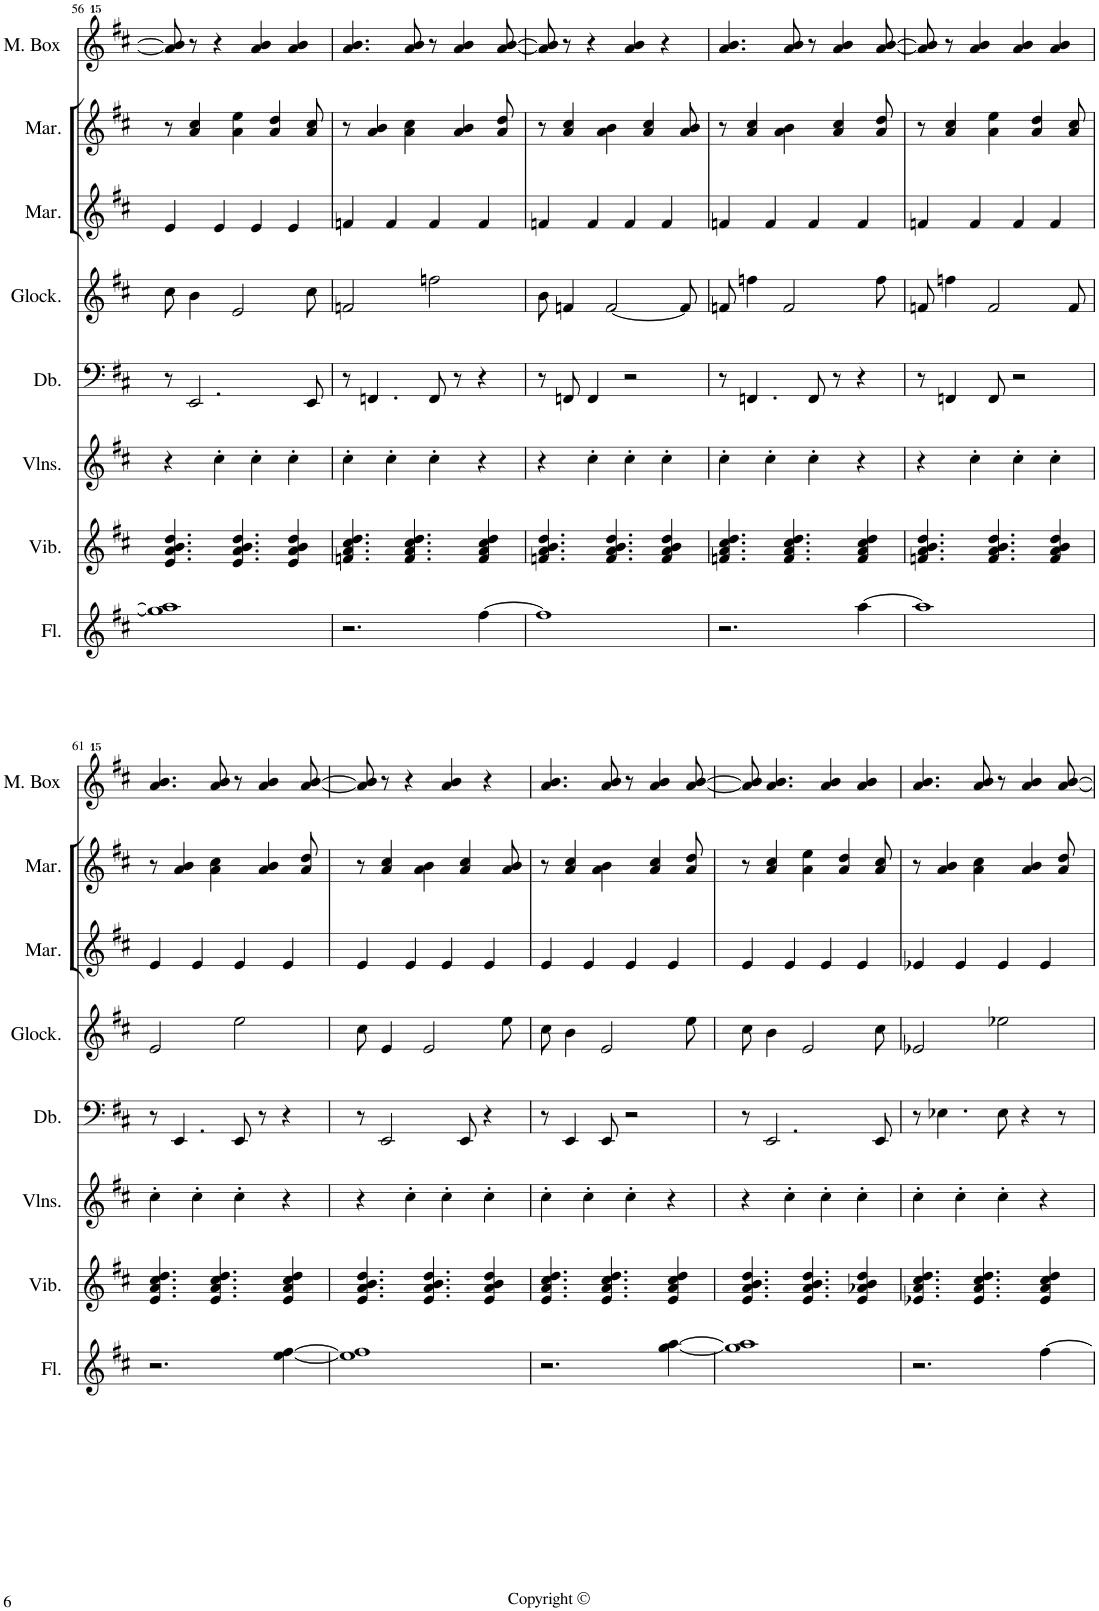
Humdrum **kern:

**kern	**kern	**kern	**kern	**kern	**kern	**kern	**kern
*part8	*part7	*part6	*part5	*part4	*part3	*part2	*part1
*staff8	*staff7	*staff6	*staff5	*staff4	*staff3	*staff2	*staff1
*I"Flute	*I"Vibraphone	*I"Violins	*I"Double Bass	*I"Glockenspiel	*I"Marimba	*I"Marimba	*I"Music Box
*I'Fl.	*I'Vib.	*I'Vlns.	*I'Db.	*I'Glock.	*I'Mar.	*I'Mar.	*I'M. Box
!!LO:PB:g=z
*clefG2	*clefG2	*clefG2	*clefF4	*clefG2	*clefG2	*clefG2	*clefG^^2
*	*	*	*Trd7c12	*Trd-14c-24	*	*	*
*k[f#c#]	*k[f#c#]	*k[f#c#]	*k[f#c#]	*k[f#c#]	*k[f#c#]	*k[f#c#]	*k[f#c#]
*M4/4	*M4/4	*M4/4	*M4/4	*M4/4	*M4/4	*M4/4	*M4/4
=56	=56	=56	=56	=56	=56	=56	=56
1gg] 1aa]	4.e/ 4.a/ 4.b/ 4.dd/	4r	8r	8cc#\	4e/	8r	8aaa/] 8bbb/]
.	.	.	2.EE/	4b\	.	4a/ 4cc#/	8r
.	.	4cc#'\	.	.	4e/	.	4r
.	4.e/ 4.a/ 4.b/ 4.dd/	.	.	2e/	.	4a\ 4ee\	.
.	.	4cc#'\	.	.	4e/	.	4aaa/ 4bbb/
.	.	.	.	.	.	4a/ 4dd/	.
.	4e/ 4a/ 4b/ 4dd/	4cc#'\	.	.	4e/	.	4aaa/ 4bbb/
.	.	.	8EE/	8cc#\	.	8a/ 8cc#/	.
=57	=57	=57	=57	=57	=57	=57	=57
2.r	4.fn/ 4.a/ 4.cc#/ 4.dd/	4cc#'\	8r	2fn/	4fn/	8r	4.aaa/ 4.bbb/
.	.	.	4.FFn/	.	.	4a/ 4b/	.
.	.	4cc#'\	.	.	4f/	.	.
.	4.f/ 4.a/ 4.cc#/ 4.dd/	.	.	.	.	4a\ 4cc#\	8aaa/ 8bbb/
.	.	4cc#'\	8FF/	2ffn\	4f/	.	8r
.	.	.	8r	.	.	4a/ 4b/	4aaa/ 4bbb/
[4ff#\	4f/ 4a/ 4cc#/ 4dd/	4r	4r	.	4f/	.	.
.	.	.	.	.	.	8a/ 8dd/	[8aaa/ [8bbb/
=58	=58	=58	=58	=58	=58	=58	=58
1ff#]	4.fn/ 4.a/ 4.b/ 4.dd/	4r	8r	8b\	4fn/	8r	8aaa/] 8bbb/]
.	.	.	8FFn/	4fn/	.	4a/ 4cc#/	8r
.	.	4cc#'\	4FF/	.	4f/	.	4r
.	4.f/ 4.a/ 4.b/ 4.dd/	.	.	[2f/	.	4a\ 4b\	.
.	.	4cc#'\	2r	.	4f/	.	4aaa/ 4bbb/
.	.	.	.	.	.	4a/ 4cc#/	.
.	4f/ 4a/ 4b/ 4dd/	4cc#'\	.	.	4f/	.	4r
.	.	.	.	8f/]	.	8a/ 8b/	.
=59	=59	=59	=59	=59	=59	=59	=59
2.r	4.fn/ 4.a/ 4.cc#/ 4.dd/	4cc#'\	8r	8fn/	4fn/	8r	4.aaa/ 4.bbb/
.	.	.	4.FFn/	4ffn\	.	4a/ 4cc#/	.
.	.	4cc#'\	.	.	4f/	.	.
.	4.f/ 4.a/ 4.cc#/ 4.dd/	.	.	2f/	.	4a\ 4b\	8aaa/ 8bbb/
.	.	4cc#'\	8FF/	.	4f/	.	8r
.	.	.	8r	.	.	4a/ 4cc#/	4aaa/ 4bbb/
[4aa\	4f/ 4a/ 4cc#/ 4dd/	4r	4r	.	4f/	.	.
.	.	.	.	8ff\	.	8a/ 8dd/	[8aaa/ [8bbb/
=60	=60	=60	=60	=60	=60	=60	=60
1aa]	4.fn/ 4.a/ 4.b/ 4.dd/	4r	8r	8fn/	4fn/	8r	8aaa/] 8bbb/]
.	.	.	4FFn/	4ffn\	.	4a/ 4cc#/	8r
.	.	4cc#'\	.	.	4f/	.	4aaa/ 4bbb/
.	4.f/ 4.a/ 4.b/ 4.dd/	.	8FF/	2f/	.	4a\ 4ee\	.
.	.	4cc#'\	2r	.	4f/	.	4aaa/ 4bbb/
.	.	.	.	.	.	4a/ 4dd/	.
.	4f/ 4a/ 4b/ 4dd/	4cc#'\	.	.	4f/	.	4aaa/ 4bbb/
.	.	.	.	8f/	.	8a/ 8cc#/	.
!!LO:LB:g=z
=61	=61	=61	=61	=61	=61	=61	=61
2.r	4.e/ 4.a/ 4.cc#/ 4.dd/	4cc#'\	8r	2e/	4e/	8r	4.aaa/ 4.bbb/
.	.	.	4.EE/	.	.	4a/ 4b/	.
.	.	4cc#'\	.	.	4e/	.	.
.	4.e/ 4.a/ 4.cc#/ 4.dd/	.	.	.	.	4a\ 4cc#\	8aaa/ 8bbb/
.	.	4cc#'\	8EE/	2ee\	4e/	.	8r
.	.	.	8r	.	.	4a/ 4b/	4aaa/ 4bbb/
[4ee\ [4ff#\	4e/ 4a/ 4cc#/ 4dd/	4r	4r	.	4e/	.	.
.	.	.	.	.	.	8a/ 8dd/	[8aaa/ [8bbb/
=62	=62	=62	=62	=62	=62	=62	=62
1ee] 1ff#]	4.e/ 4.a/ 4.b/ 4.dd/	4r	8r	8cc#\	4e/	8r	8aaa/] 8bbb/]
.	.	.	2EE/	4e/	.	4a/ 4cc#/	8r
.	.	4cc#'\	.	.	4e/	.	4r
.	4.e/ 4.a/ 4.b/ 4.dd/	.	.	2e/	.	4a\ 4b\	.
.	.	4cc#'\	.	.	4e/	.	4aaa/ 4bbb/
.	.	.	8EE/	.	.	4a/ 4cc#/	.
.	4e/ 4a/ 4b/ 4dd/	4cc#'\	4r	.	4e/	.	4r
.	.	.	.	8ee\	.	8a/ 8b/	.
=63	=63	=63	=63	=63	=63	=63	=63
2.r	4.e/ 4.a/ 4.cc#/ 4.dd/	4cc#'\	8r	8cc#\	4e/	8r	4.aaa/ 4.bbb/
.	.	.	4EE/	4b\	.	4a/ 4cc#/	.
.	.	4cc#'\	.	.	4e/	.	.
.	4.e/ 4.a/ 4.cc#/ 4.dd/	.	8EE/	2e/	.	4a\ 4b\	8aaa/ 8bbb/
.	.	4cc#'\	2r	.	4e/	.	8r
.	.	.	.	.	.	4a/ 4cc#/	4aaa/ 4bbb/
[4gg\ [4aa\	4e/ 4a/ 4cc#/ 4dd/	4r	.	.	4e/	.	.
.	.	.	.	8ee\	.	8a/ 8dd/	[8aaa/ [8bbb/
=64	=64	=64	=64	=64	=64	=64	=64
1gg] 1aa]	4.e/ 4.a/ 4.b/ 4.dd/	4r	8r	8cc#\	4e/	8r	8aaa/] 8bbb/]
.	.	.	2.EE/	4b\	.	4a/ 4cc#/	4.aaa/ 4.bbb/
.	.	4cc#'\	.	.	4e/	.	.
.	4.e/ 4.a/ 4.b/ 4.dd/	.	.	2e/	.	4a\ 4ee\	.
.	.	4cc#'\	.	.	4e/	.	4aaa/ 4bbb/
.	.	.	.	.	.	4a/ 4dd/	.
.	4e/ 4a-X/ 4b/ 4dd/	4cc#'\	.	.	4e/	.	4aaa/ 4bbb/
.	.	.	8EE/	8cc#\	.	8a/ 8cc#/	.
=65	=65	=65	=65	=65	=65	=65	=65
2.r	4.e-X/ 4.a/ 4.cc#/ 4.dd/	4cc#'\	8r	2e-X/	4e-X/	8r	4.aaa/ 4.bbb/
.	.	.	4.E-X\	.	.	4a/ 4b/	.
.	.	4cc#'\	.	.	4e-/	.	.
.	4.e-/ 4.a/ 4.cc#/ 4.dd/	.	.	.	.	4a\ 4cc#\	8aaa/ 8bbb/
.	.	4cc#'\	8E-\	2ee-X\	4e-/	.	8r
.	.	.	4r	.	.	4a/ 4b/	4aaa/ 4bbb/
[4ff#\	4e-/ 4a/ 4cc#/ 4dd/	4r	.	.	4e-/	.	.
.	.	.	8r	.	.	8a/ 8dd/	[8aaa/ [8bbb/
=	=	=	=	=	=	=	=
*-	*-	*-	*-	*-	*-	*-	*-
